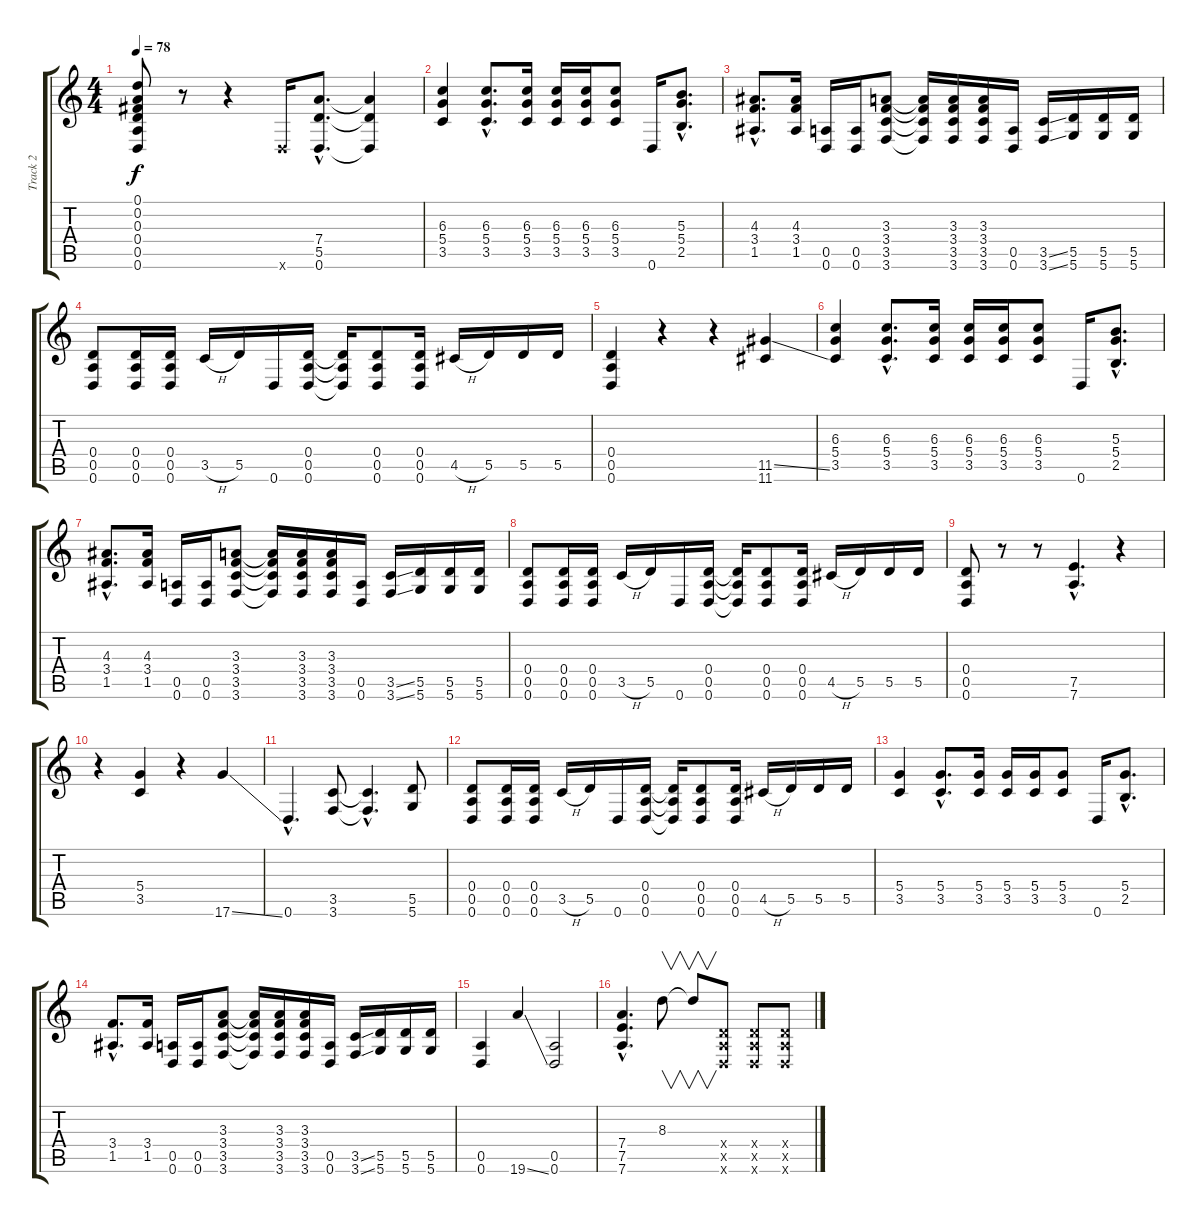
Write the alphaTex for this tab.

\track ("Track 2" "Track 2") {instrument distortionguitar}
\staff {score tabs}
\tuning (D4 A3 Gb3 D3 A2 D2) {hide}
\ts (4 4)
\tempo 78
\clef g2
\ks c
(0.1 0.2 0.3 0.4 0.5 0.6).8{dy f} r.8 r.4 0.6{x}.16 (7.4{hac} 5.5{hac} 0.6{hac}).8{d} (7.4{t} 5.5{t} 0.6{t}).4 |
(6.3 5.4 3.5).4 (6.3{hac} 5.4{hac} 3.5{hac}).8{d} (6.3 5.4 3.5).16 (6.3 5.4 3.5).16 (6.3 5.4 3.5).16 (6.3 5.4 3.5).8 0.6.16 (5.3{hac} 5.4{hac} 2.5{hac}).8{d} |
(4.3{hac} 3.4{hac} 1.5{hac}).8{d} (4.3 3.4 1.5).16 (0.5 0.6).16 (0.5 0.6).16 (3.3 3.4 3.5 3.6).8 (3.3{t} 3.4{t} 3.5{t} 3.6{t}).16 (3.3 3.4 3.5 3.6).16 (3.3 3.4 3.5 3.6).16 (0.5 0.6).16 (3.5{ss} 3.6{ss}).16 (5.5 5.6).16 (5.5 5.6).16 (5.5 5.6).16 |
(0.4 0.5 0.6).8 (0.4 0.5 0.6).16 (0.4 0.5 0.6).16 3.5{h}.16 5.5.16 0.6.16 (0.4 0.5 0.6).16 (0.4{t} 0.5{t} 0.6{t}).16 (0.4 0.5 0.6).8 (0.4 0.5 0.6).16 4.5{h}.16 5.5.16 5.5.16 5.5.16 |
(0.4 0.5 0.6).4 r.4 r.4 (11.5{ss} 11.6).4 |
(6.3 5.4 3.5).4 (6.3{hac} 5.4{hac} 3.5{hac}).8{d} (6.3 5.4 3.5).16 (6.3 5.4 3.5).16 (6.3 5.4 3.5).16 (6.3 5.4 3.5).8 0.6.16 (5.3{hac} 5.4{hac} 2.5{hac}).8{d} |
(4.3{hac} 3.4{hac} 1.5{hac}).8{d} (4.3 3.4 1.5).16 (0.5 0.6).16 (0.5 0.6).16 (3.3 3.4 3.5 3.6).8 (3.3{t} 3.4{t} 3.5{t} 3.6{t}).16 (3.3 3.4 3.5 3.6).16 (3.3 3.4 3.5 3.6).16 (0.5 0.6).16 (3.5{ss} 3.6{ss}).16 (5.5 5.6).16 (5.5 5.6).16 (5.5 5.6).16 |
(0.4 0.5 0.6).8 (0.4 0.5 0.6).16 (0.4 0.5 0.6).16 3.5{h}.16 5.5.16 0.6.16 (0.4 0.5 0.6).16 (0.4{t} 0.5{t} 0.6{t}).16 (0.4 0.5 0.6).8 (0.4 0.5 0.6).16 4.5{h}.16 5.5.16 5.5.16 5.5.16 |
(0.4 0.5 0.6).8 r.8 r.8 (7.5{hac} 7.6{hac}).4{d} r.4 |
r.4 (5.4 3.5).4 r.4 17.6{ss}.4 |
0.6{hac}.4{d} (3.5 3.6).8 (3.5{hac t} 3.6{hac t}).4{d} (5.5 5.6).8 |
(0.4 0.5 0.6).8 (0.4 0.5 0.6).16 (0.4 0.5 0.6).16 3.5{h}.16 5.5.16 0.6.16 (0.4 0.5 0.6).16 (0.4{t} 0.5{t} 0.6{t}).16 (0.4 0.5 0.6).8 (0.4 0.5 0.6).16 4.5{h}.16 5.5.16 5.5.16 5.5.16 |
(5.4 3.5).4 (5.4{hac} 3.5{hac}).8{d} (5.4 3.5).16 (5.4 3.5).16 (5.4 3.5).16 (5.4 3.5).8 0.6.16 (5.4{hac} 2.5{hac}).8{d} |
(3.4{hac} 1.5{hac}).8{d} (3.4 1.5).16 (0.5 0.6).16 (0.5 0.6).16 (3.3 3.4 3.5 3.6).8 (3.3{t} 3.4{t} 3.5{t} 3.6{t}).16 (3.3 3.4 3.5 3.6).16 (3.3 3.4 3.5 3.6).16 (0.5 0.6).16 (3.5{ss} 3.6{ss}).16 (5.5 5.6).16 (5.5 5.6).16 (5.5 5.6).16 |
(0.5 0.6).4 19.6{ss}.4 (0.5 0.6).2 |
(7.4{hac} 7.5{hac} 7.6{hac}).4{d} 8.3.8{v} 8.3{t}.8{v} (0.4{x} 0.5{x} 0.6{x}).8 (0.4{x} 0.5{x} 0.6{x}).8 (0.4{x} 0.5{x} 0.6{x}).8
